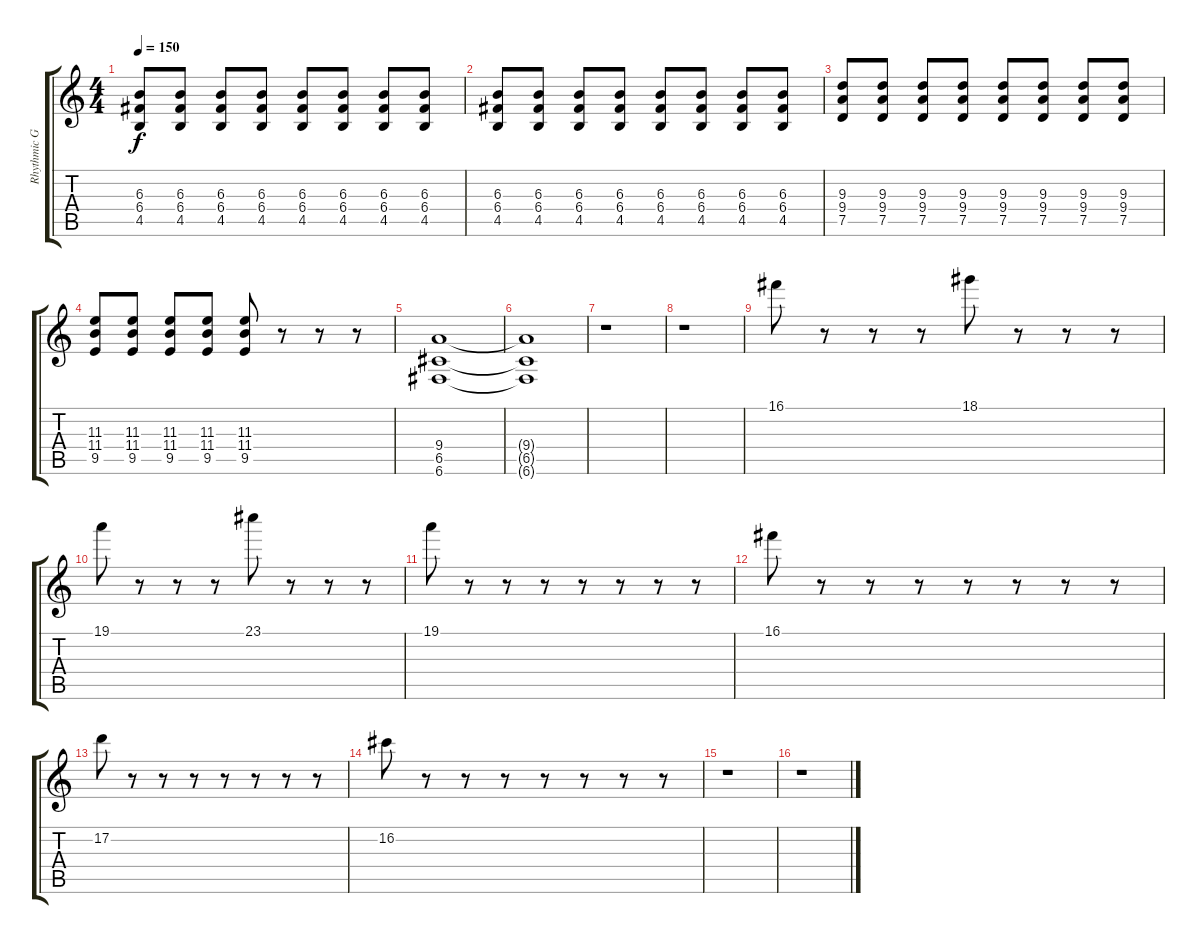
\track ("Rhythmic Guitar (Drop C)" "Rhythmic G") {instrument distortionguitar}
\staff {score tabs}
\tuning (D4 A3 F3 C3 G2 C2) {hide}
\ts (4 4)
\tempo 150
\clef g2
\ks c
(6.3 6.4 4.5).8{dy f} (6.3 6.4 4.5).8 (6.3 6.4 4.5).8 (6.3 6.4 4.5).8 (6.3 6.4 4.5).8 (6.3 6.4 4.5).8 (6.3 6.4 4.5).8 (6.3 6.4 4.5).8 |
(6.3 6.4 4.5).8 (6.3 6.4 4.5).8 (6.3 6.4 4.5).8 (6.3 6.4 4.5).8 (6.3 6.4 4.5).8 (6.3 6.4 4.5).8 (6.3 6.4 4.5).8 (6.3 6.4 4.5).8 |
(9.3 9.4 7.5).8 (9.3 9.4 7.5).8 (9.3 9.4 7.5).8 (9.3 9.4 7.5).8 (9.3 9.4 7.5).8 (9.3 9.4 7.5).8 (9.3 9.4 7.5).8 (9.3 9.4 7.5).8 |
(11.3 11.4 9.5).8 (11.3 11.4 9.5).8 (11.3 11.4 9.5).8 (11.3 11.4 9.5).8 (11.3 11.4 9.5).8 r.8 r.8 r.8 |
(9.4 6.5 6.6).1 |
(9.4{t} 6.5{t} 6.6{t}).1 |
r.1 |
r.1 |
16.1.8 r.8 r.8 r.8 18.1.8 r.8 r.8 r.8 |
19.1.8 r.8 r.8 r.8 23.1.8 r.8 r.8 r.8 |
19.1.8 r.8 r.8 r.8 r.8 r.8 r.8 r.8 |
16.1.8 r.8 r.8 r.8 r.8 r.8 r.8 r.8 |
17.2.8 r.8 r.8 r.8 r.8 r.8 r.8 r.8 |
16.2.8 r.8 r.8 r.8 r.8 r.8 r.8 r.8 |
r.1 |
r.1
